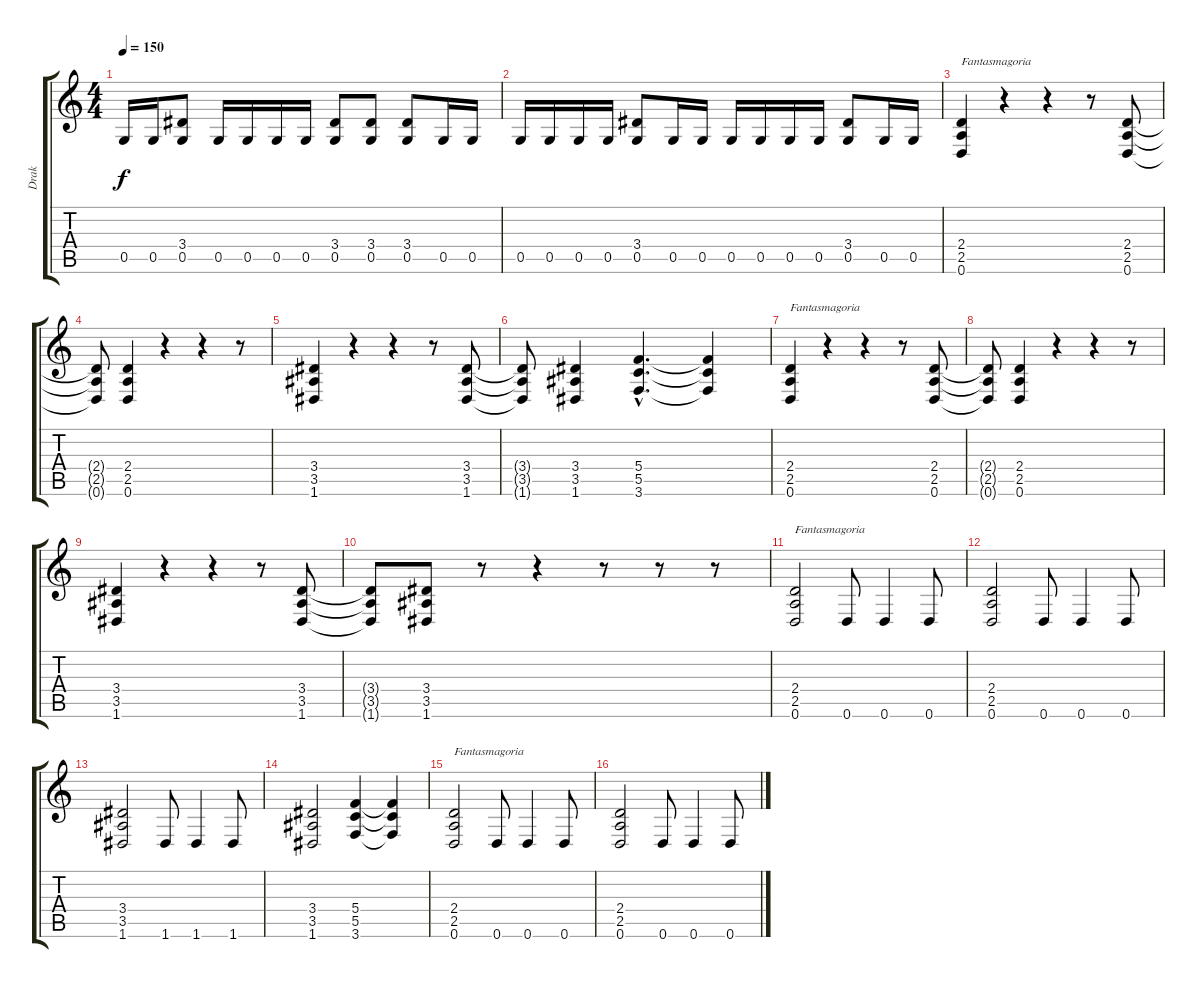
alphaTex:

\track ("Drak" "Drak") {instrument distortionguitar}
\staff {score tabs}
\tuning (D4 A3 F3 C3 G2 D2) {hide}
\ts (4 4)
\tempo 150
\clef g2
\ks c
0.5.16{dy f} 0.5.16 (3.4 0.5).8 0.5.16 0.5.16 0.5.16 0.5.16 (3.4 0.5).8 (3.4 0.5).8 (3.4 0.5).8 0.5.16 0.5.16 |
0.5.16 0.5.16 0.5.16 0.5.16 (3.4 0.5).8 0.5.16 0.5.16 0.5.16 0.5.16 0.5.16 0.5.16 (3.4 0.5).8 0.5.16 0.5.16 |
(2.4 2.5 0.6).4{txt "Fantasmagoria"} r.4 r.4 r.8 (2.4 2.5 0.6).8 |
(2.4{t} 2.5{t} 0.6{t}).8 (2.4 2.5 0.6).4 r.4 r.4 r.8 |
(3.4 3.5 1.6).4 r.4 r.4 r.8 (3.4 3.5 1.6).8 |
(3.4{t} 3.5{t} 1.6{t}).8 (3.4 3.5 1.6).4 (5.4{hac} 5.5{hac} 3.6{hac}).4{d} (5.4{t} 5.5{t} 3.6{t}).4 |
(2.4 2.5 0.6).4{txt "Fantasmagoria"} r.4 r.4 r.8 (2.4 2.5 0.6).8 |
(2.4{t} 2.5{t} 0.6{t}).8 (2.4 2.5 0.6).4 r.4 r.4 r.8 |
(3.4 3.5 1.6).4 r.4 r.4 r.8 (3.4 3.5 1.6).8 |
(3.4{t} 3.5{t} 1.6{t}).8 (3.4 3.5 1.6).8 r.8 r.4 r.8 r.8 r.8 |
(2.4 2.5 0.6).2{txt "Fantasmagoria"} 0.6.8 0.6.4 0.6.8 |
(2.4 2.5 0.6).2 0.6.8 0.6.4 0.6.8 |
(3.4 3.5 1.6).2 1.6.8 1.6.4 1.6.8 |
(3.4 3.5 1.6).2 (5.4 5.5 3.6).4 (5.4{t} 5.5{t} 3.6{t}).4 |
(2.4 2.5 0.6).2{txt "Fantasmagoria"} 0.6.8 0.6.4 0.6.8 |
(2.4 2.5 0.6).2 0.6.8 0.6.4 0.6.8
